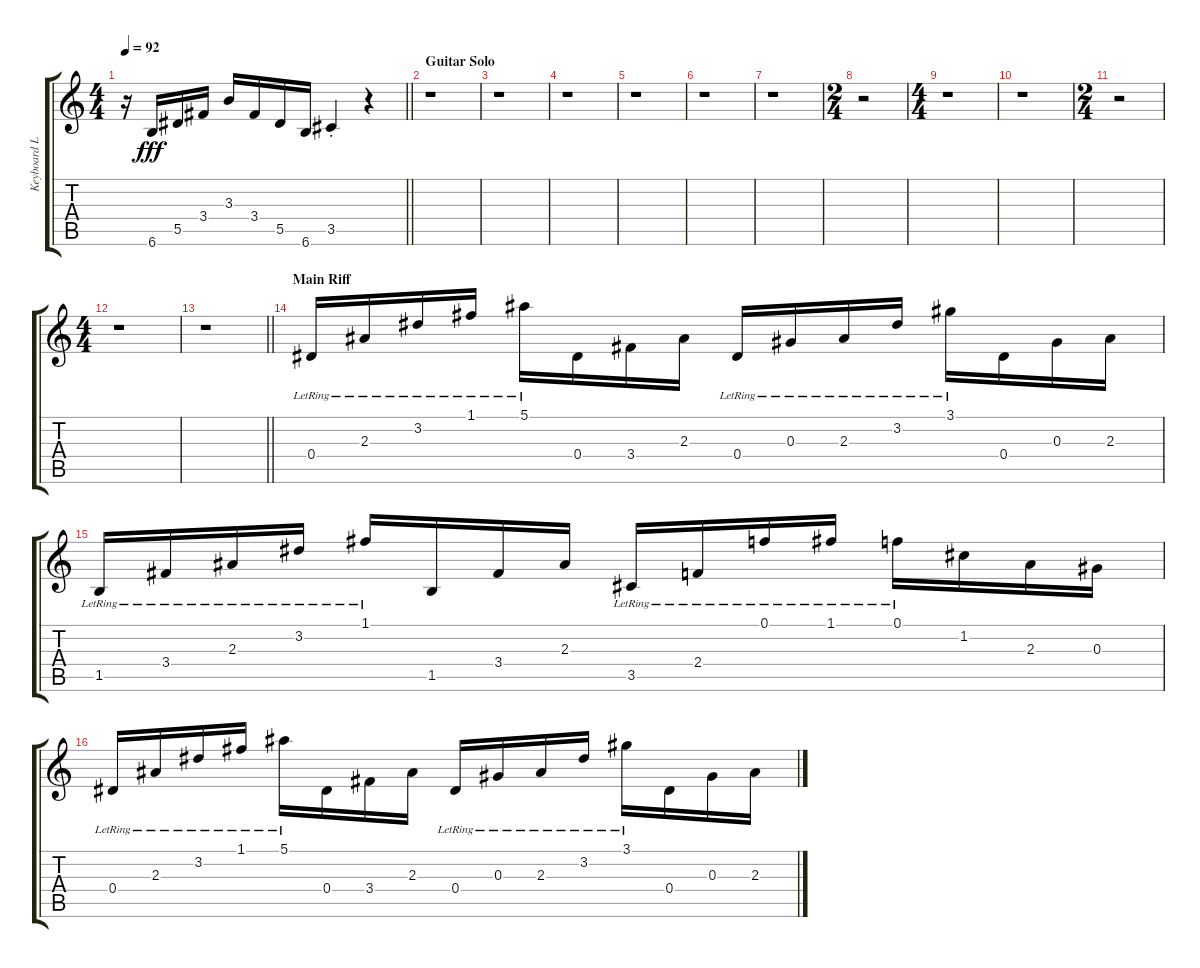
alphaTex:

\track ("Keyboard Lead I" "Keyboard L") {instrument brightacousticpiano}
\staff {score tabs}
\tuning (F5 C5 Ab4 Eb4 Bb3 F3) {hide}
\ts (4 4)
\tempo 92
\clef g2
\barLineRight lightlight
\ks c
r.16{dy fff} 6.6.16 5.5.16 3.4.16 3.3.16 3.4.16 5.5.16 6.6.16 3.5{st}.4 r.4 |
\section ("" "Guitar Solo")
r.1 |
r.1 |
r.1 |
r.1 |
r.1 |
r.1 |
\ts (2 4)
r.2 |
\ts (4 4)
r.1 |
r.1 |
\ts (2 4)
r.2 |
\ts (4 4)
r.1 |
\barLineRight lightlight
r.1 |
\section ("" "Main Riff")
0.4{lr}.16{volume 12 balance 8 instrument brightacousticpiano} 2.3{lr}.16 3.2{lr}.16 1.1{lr}.16 5.1{lr}.16 0.4.16 3.4.16 2.3.16 0.4{lr}.16 0.3{lr}.16 2.3{lr}.16 3.2{lr}.16 3.1{lr}.16 0.4.16 0.3.16 2.3.16 |
1.5{lr}.16 3.4{lr}.16 2.3{lr}.16 3.2{lr}.16 1.1{lr}.16 1.5.16 3.4.16 2.3.16 3.5{lr}.16 2.4{lr}.16 0.1{lr}.16 1.1{lr}.16 0.1{lr}.16 1.2.16 2.3.16 0.3.16 |
0.4{lr}.16 2.3{lr}.16 3.2{lr}.16 1.1{lr}.16 5.1{lr}.16 0.4.16 3.4.16 2.3.16 0.4{lr}.16 0.3{lr}.16 2.3{lr}.16 3.2{lr}.16 3.1{lr}.16 0.4.16 0.3.16 2.3.16
